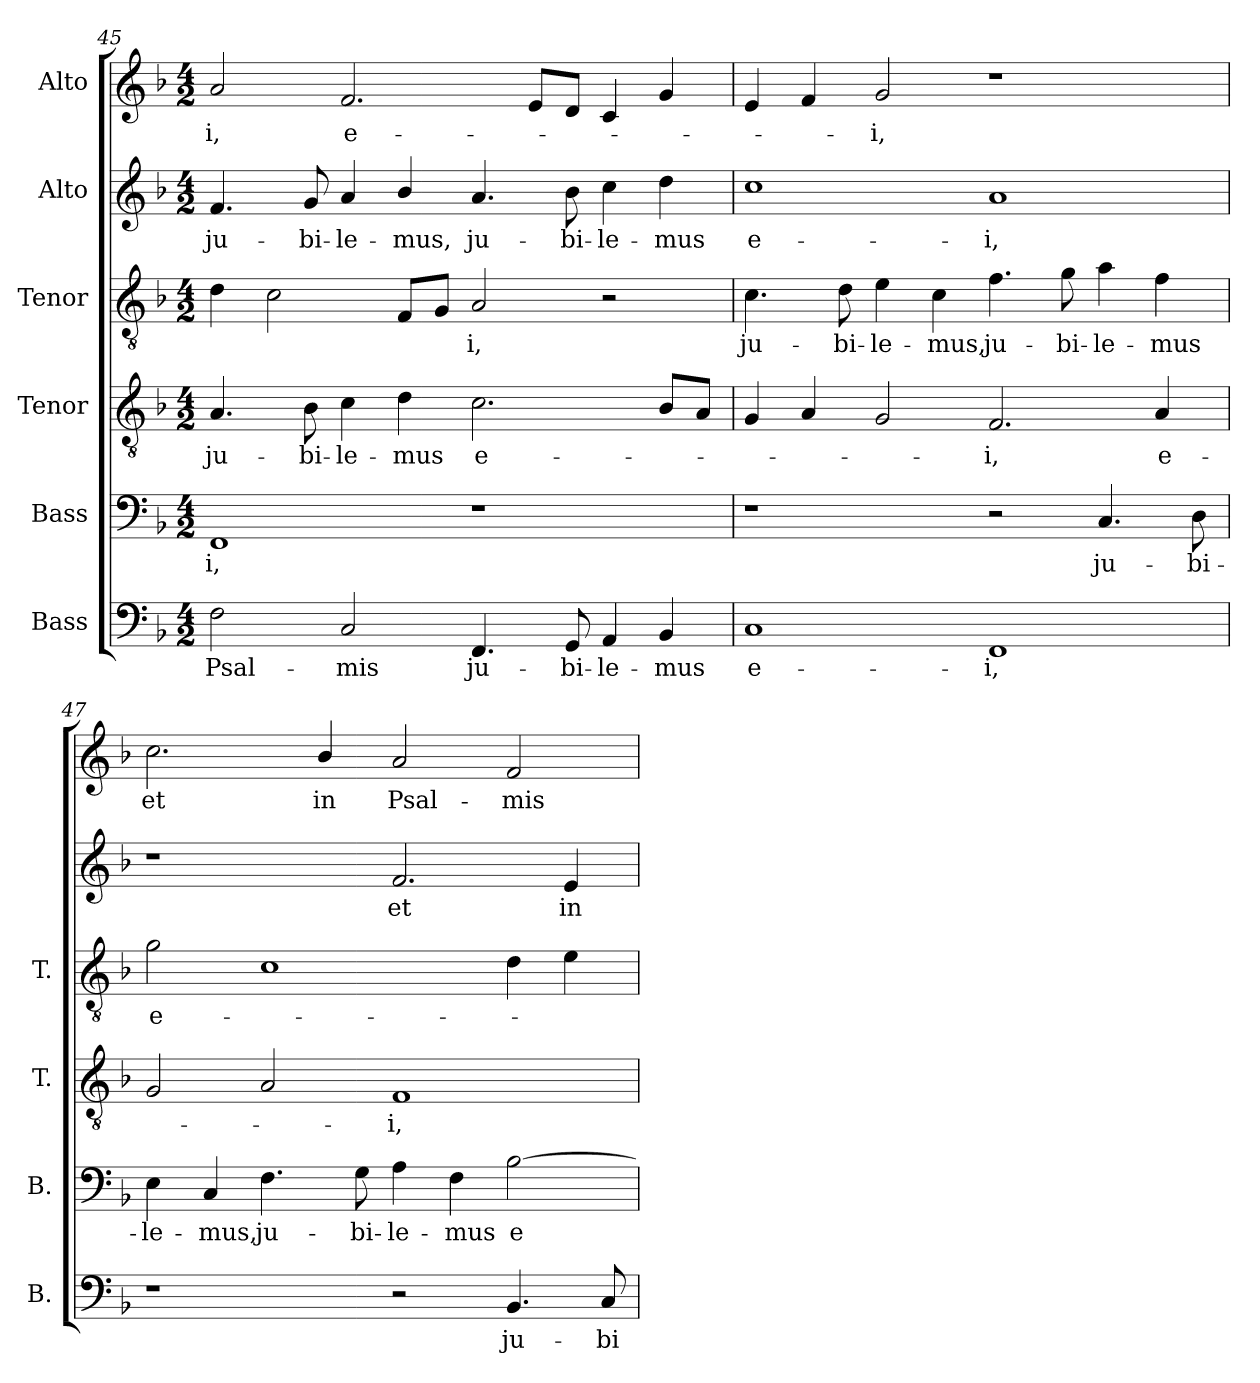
**kern	**text	**kern	**text	**kern	**text	**kern	**text	**kern	**text	**kern	**text
*part6	*part6	*part5	*part5	*part4	*part4	*part3	*part3	*part2	*part2	*part1	*part1
*staff6	*staff6	*staff5	*staff5	*staff4	*staff4	*staff3	*staff3	*staff2	*staff2	*staff1	*staff1
*I"Bass	*	*I"Bass	*	*I"Tenor	*	*I"Tenor	*	*I"Alto	*	*I"Alto	*
*I'B.	*	*I'B.	*	*I'T.	*	*I'T.	*	*	*	*	*
*clefF4	*	*clefF4	*	*clefGv2	*	*clefGv2	*	*clefG2	*	*clefG2	*
*	*	*	*	*ITrd7c12	*	*ITrd7c12	*	*	*	*	*
*k[b-]	*	*k[b-]	*	*k[b-]	*	*k[b-]	*	*k[b-]	*	*k[b-]	*
*F:	*	*F:	*	*F:	*	*F:	*	*F:	*	*F:	*
*M4/2	*	*M4/2	*	*M4/2	*	*M4/2	*	*M4/2	*	*M4/2	*
=45	=45	=45	=45	=45	=45	=45	=45	=45	=45	=45	=45
!	!LO:LY:b:color=#000000	!	!	!	!	!	!	!	!	!	!
!	!	!	!LO:LY:b:color=#000000	!	!	!	!	!	!	!	!
!	!	!	!	!	!LO:LY:b:color=#000000	!	!	!	!	!	!
!	!	!	!	!	!	!	!	!	!LO:LY:b:color=#000000	!	!
!	!	!	!	!	!	!	!	!	!	!	!LO:LY:b:color=#000000
2Fi\	Psal-	1FFi	-i,	4.AAi/	ju-	4Di\	.	4.fi/	ju-	2ai/	-i,
.	.	.	.	.	.	2Ci\	.	.	.	.	.
!	!	!	!	!	!LO:LY:b:color=#000000	!	!	!	!	!	!
!	!	!	!	!	!	!	!	!	!LO:LY:b:color=#000000	!	!
.	.	.	.	8BB-i\	-bi-	.	.	8gi/	-bi-	.	.
!	!LO:LY:b:color=#000000	!	!	!	!	!	!	!	!	!	!
!	!	!	!	!	!LO:LY:b:color=#000000	!	!	!	!	!	!
!	!	!	!	!	!	!	!	!	!LO:LY:b:color=#000000	!	!
!	!	!	!	!	!	!	!	!	!	!	!LO:LY:b:color=#000000
2Ci/	-mis	.	.	4Ci\	-le-	.	.	4ai/	-le-	2.fi/	e-
!	!	!	!	!	!LO:LY:b:color=#000000	!	!	!	!	!	!
!	!	!	!	!	!	!	!	!	!LO:LY:b:color=#000000	!	!
.	.	.	.	4Di\	-mus	8FFi/L	.	4b-i/	-mus,	.	.
.	.	.	.	.	.	8GGi/J	.	.	.	.	.
!	!LO:LY:b:color=#000000	!	!	!	!	!	!	!	!	!	!
!	!	!	!	!	!LO:LY:b:color=#000000	!	!	!	!	!	!
!	!	!	!	!	!	!	!LO:LY:b:color=#000000	!	!	!	!
!	!	!	!	!	!	!	!	!	!LO:LY:b:color=#000000	!	!
4.FFi/	ju-	1r	.	2.Ci\	e-	2AAi/	-i,	4.ai/	ju-	.	.
.	.	.	.	.	.	.	.	.	.	8ei/L	.
!	!LO:LY:b:color=#000000	!	!	!	!	!	!	!	!	!	!
!	!	!	!	!	!	!	!	!	!LO:LY:b:color=#000000	!	!
8GGi/	-bi-	.	.	.	.	.	.	8b-i\	-bi-	8di/J	.
!	!LO:LY:b:color=#000000	!	!	!	!	!	!	!	!	!	!
!	!	!	!	!	!	!	!	!	!LO:LY:b:color=#000000	!	!
4AAi/	-le-	.	.	.	.	2r	.	4cci\	-le-	4ci/	.
!	!LO:LY:b:color=#000000	!	!	!	!	!	!	!	!	!	!
!	!	!	!	!	!	!	!	!	!LO:LY:b:color=#000000	!	!
4BB-i/	-mus	.	.	8BB-i/L	.	.	.	4ddi\	-mus	4gi/	.
.	.	.	.	8AAi/J	.	.	.	.	.	.	.
=46	=46	=46	=46	=46	=46	=46	=46	=46	=46	=46	=46
!	!LO:LY:b:color=#000000	!	!	!	!	!	!	!	!	!	!
!	!	!	!	!	!	!	!LO:LY:b:color=#000000	!	!	!	!
!	!	!	!	!	!	!	!	!	!LO:LY:b:color=#000000	!	!
1Ci	e-	1r	.	4GGi/	.	4.Ci\	ju-	1cci	e-	4ei/	.
.	.	.	.	4AAi/	.	.	.	.	.	4fi/	.
!	!	!	!	!	!	!	!LO:LY:b:color=#000000	!	!	!	!
.	.	.	.	.	.	8Di\	-bi-	.	.	.	.
!	!	!	!	!	!	!	!LO:LY:b:color=#000000	!	!	!	!
!	!	!	!	!	!	!	!	!	!	!	!LO:LY:b:color=#000000
.	.	.	.	2GGi/	.	4Ei\	-le-	.	.	2gi/	-i,
!	!	!	!	!	!	!	!LO:LY:b:color=#000000	!	!	!	!
.	.	.	.	.	.	4Ci\	-mus,	.	.	.	.
!	!LO:LY:b:color=#000000	!	!	!	!	!	!	!	!	!	!
!	!	!	!	!	!LO:LY:b:color=#000000	!	!	!	!	!	!
!	!	!	!	!	!	!	!LO:LY:b:color=#000000	!	!	!	!
!	!	!	!	!	!	!	!	!	!LO:LY:b:color=#000000	!	!
1FFi	-i,	2r	.	2.FFi/	-i,	4.Fi\	ju-	1ai	-i,	1r	.
!	!	!	!	!	!	!	!LO:LY:b:color=#000000	!	!	!	!
.	.	.	.	.	.	8Gi\	-bi-	.	.	.	.
!	!	!	!LO:LY:b:color=#000000	!	!	!	!	!	!	!	!
!	!	!	!	!	!	!	!LO:LY:b:color=#000000	!	!	!	!
.	.	4.Ci/	ju-	.	.	4Ai\	-le-	.	.	.	.
!	!	!	!	!	!LO:LY:b:color=#000000	!	!	!	!	!	!
!	!	!	!	!	!	!	!LO:LY:b:color=#000000	!	!	!	!
.	.	.	.	4AAi/	e-	4Fi\	-mus	.	.	.	.
!	!	!	!LO:LY:b:color=#000000	!	!	!	!	!	!	!	!
.	.	8Di\	-bi-	.	.	.	.	.	.	.	.
!!LO:PB:g=z
=47	=47	=47	=47	=47	=47	=47	=47	=47	=47	=47	=47
!	!	!	!LO:LY:b:color=#000000	!	!	!	!	!	!	!	!
!	!	!	!	!	!	!	!LO:LY:b:color=#000000	!	!	!	!
!	!	!	!	!	!	!	!	!	!	!	!LO:LY:b:color=#000000
1r	.	4Ei\	-le-	2GGi/	.	2Gi\	e-	1r	.	2.cci\	et
!	!	!	!LO:LY:b:color=#000000	!	!	!	!	!	!	!	!
.	.	4Ci/	-mus,	.	.	.	.	.	.	.	.
!	!	!	!LO:LY:b:color=#000000	!	!	!	!	!	!	!	!
.	.	4.Fi\	ju-	2AAi/	.	1Ci	.	.	.	.	.
!	!	!	!	!	!	!	!	!	!	!	!LO:LY:b:color=#000000
.	.	.	.	.	.	.	.	.	.	4b-i/	in
!	!	!	!LO:LY:b:color=#000000	!	!	!	!	!	!	!	!
.	.	8Gi\	-bi-	.	.	.	.	.	.	.	.
!	!	!	!LO:LY:b:color=#000000	!	!	!	!	!	!	!	!
!	!	!	!	!	!LO:LY:b:color=#000000	!	!	!	!	!	!
!	!	!	!	!	!	!	!	!	!LO:LY:b:color=#000000	!	!
!	!	!	!	!	!	!	!	!	!	!	!LO:LY:b:color=#000000
2r	.	4Ai\	-le-	1FFi	-i,	.	.	2.fi/	et	2ai/	Psal-
!	!	!	!LO:LY:b:color=#000000	!	!	!	!	!	!	!	!
.	.	4Fi\	-mus	.	.	.	.	.	.	.	.
!	!LO:LY:b:color=#000000	!	!	!	!	!	!	!	!	!	!
!	!	!	!LO:LY:b:color=#000000	!	!	!	!	!	!	!	!
!	!	!	!	!	!	!	!	!	!	!	!LO:LY:b:color=#000000
4.BB-i/	ju-	[2B-i\	e-	.	.	4Di\	.	.	.	2fi/	-mis
!	!	!	!	!	!	!	!	!	!LO:LY:b:color=#000000	!	!
.	.	.	.	.	.	4Ei\	.	4ei/	in	.	.
!	!LO:LY:b:color=#000000	!	!	!	!	!	!	!	!	!	!
8Ci/	-bi-	.	.	.	.	.	.	.	.	.	.
=	=	=	=	=	=	=	=	=	=	=	=
*-	*-	*-	*-	*-	*-	*-	*-	*-	*-	*-	*-
